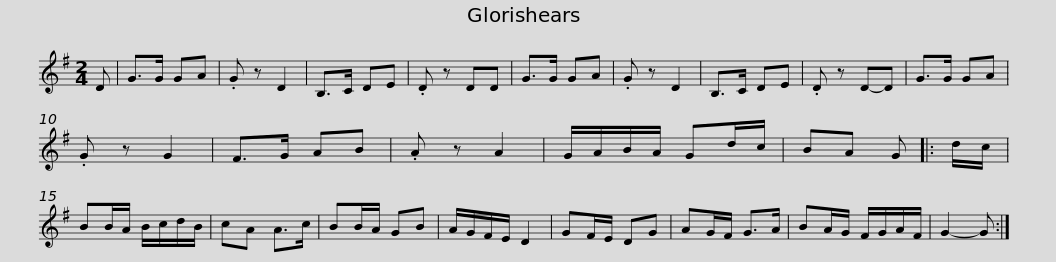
X:1
L:1/8
M:2/4
I:linebreak $
K:G
V:1 treble
V:1
 D | G>G GA | .G z D2 | B,>C DE | .D z DD | %5
 G>G GA | .G z D2 | B,>C DE | .D z D-D | G>G GA |$ %10
 .G z G2 | F>G AB | .A z A2 | G/A/B/A/ Gd/c/ | BA G |: %15
 d/c/ | BB/A/ B/c/d/B/ | cA A>c | BB/A/ GB | A/G/F/E/ D2 |$ %20
 GF/E/ DG | AG/F/ G>A | BA/G/ F/G/A/F/ | G2- G :| %24
